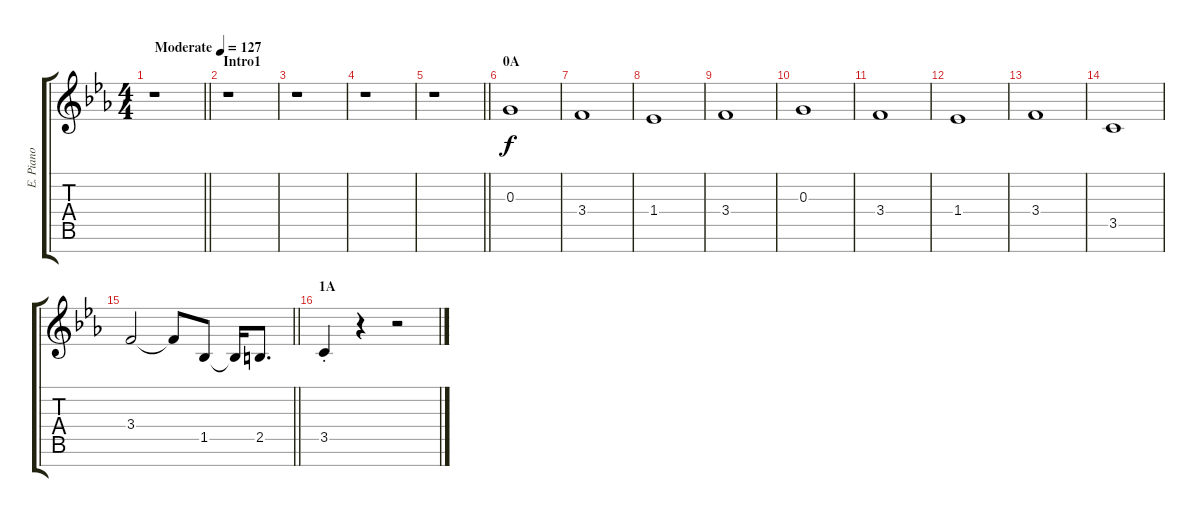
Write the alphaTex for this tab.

\track ("E. Piano" "E. Piano") {instrument electricpiano1}
\staff {score tabs}
\tuning (E5 B4 G4 D4 A3 E3 B2) {hide}
\ts (4 4)
\tempo (127 "Moderate")
\clef g2
\barLineRight lightlight
\ks eb
r.1{dy f instrument electricpiano1} |
\section ("" "Intro1")
r.1 |
r.1 |
r.1 |
\barLineRight lightlight
r.1 |
\section ("" "0A")
0.3.1 |
3.4.1 |
1.4.1 |
3.4.1 |
0.3.1 |
3.4.1 |
1.4.1 |
3.4.1 |
3.5.1 |
\barLineRight lightlight
3.4.2 3.4{t}.8 1.5.8 1.5{t}.16 2.5.8{d} |
\section ("" "1A")
3.5{st}.4 r.4 r.2
